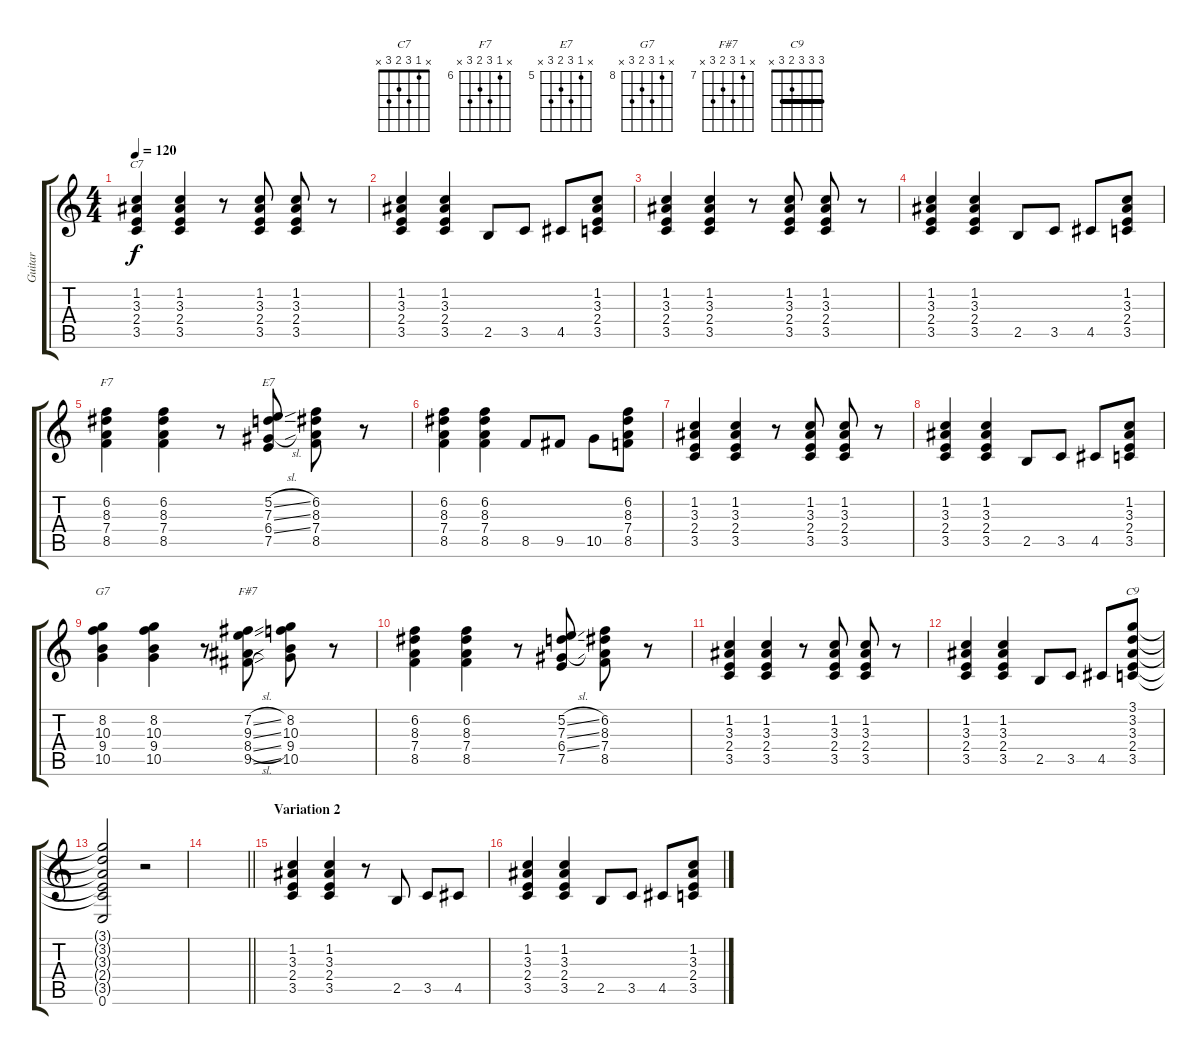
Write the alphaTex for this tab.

\track ("Guitar" "Guitar") {instrument acousticguitarsteel}
\staff {score tabs}
\tuning (E4 B3 G3 D3 A2 E2) {hide}
\chord ("C7" x 1 3 2 3 x)
\chord ("F7" x 6 8 7 8 x) {firstfret 6}
\chord ("E7" x 5 7 6 7 x) {firstfret 5}
\chord ("G7" x 8 10 9 10 x) {firstfret 8}
\chord ("F#7" x 7 9 8 9 x) {firstfret 7}
\chord ("C9" 3 3 3 2 3 x) {barre 3}
\ts (4 4)
\tempo 120
\clef g2
\ks c
(1.2 3.3 2.4 3.5).4{ch "C7" dy f instrument acousticguitarsteel} (1.2 3.3 2.4 3.5).4 r.8 (1.2 3.3 2.4 3.5).8 (1.2 3.3 2.4 3.5).8 r.8 |
(1.2 3.3 2.4 3.5).4 (1.2 3.3 2.4 3.5).4 2.5.8 3.5.8 4.5.8 (1.2 3.3 2.4 3.5).8 |
(1.2 3.3 2.4 3.5).4 (1.2 3.3 2.4 3.5).4 r.8 (1.2 3.3 2.4 3.5).8 (1.2 3.3 2.4 3.5).8 r.8 |
(1.2 3.3 2.4 3.5).4 (1.2 3.3 2.4 3.5).4 2.5.8 3.5.8 4.5.8 (1.2 3.3 2.4 3.5).8 |
(6.2 8.3 7.4 8.5).4{ch "F7"} (6.2 8.3 7.4 8.5).4 r.8 (5.2{sl} 7.3{sl} 6.4{sl} 7.5).8{ch "E7"} (6.2 8.3 7.4 8.5).8 r.8 |
(6.2 8.3 7.4 8.5).4 (6.2 8.3 7.4 8.5).4 8.5.8 9.5.8 10.5.8 (6.2 8.3 7.4 8.5).8 |
(1.2 3.3 2.4 3.5).4 (1.2 3.3 2.4 3.5).4 r.8 (1.2 3.3 2.4 3.5).8 (1.2 3.3 2.4 3.5).8 r.8 |
(1.2 3.3 2.4 3.5).4 (1.2 3.3 2.4 3.5).4 2.5.8 3.5.8 4.5.8 (1.2 3.3 2.4 3.5).8 |
(8.2 10.3 9.4 10.5).4{ch "G7"} (8.2 10.3 9.4 10.5).4 r.8 (7.2{sl} 9.3{sl} 8.4{sl} 9.5{sl}).8{ch "F#7"} (8.2 10.3 9.4 10.5).8 r.8 |
(6.2 8.3 7.4 8.5).4 (6.2 8.3 7.4 8.5).4 r.8 (5.2{sl} 7.3{sl} 6.4{sl} 7.5).8 (6.2 8.3 7.4 8.5).8 r.8 |
(1.2 3.3 2.4 3.5).4 (1.2 3.3 2.4 3.5).4 r.8 (1.2 3.3 2.4 3.5).8 (1.2 3.3 2.4 3.5).8 r.8 |
(1.2 3.3 2.4 3.5).4 (1.2 3.3 2.4 3.5).4 2.5.8 3.5.8 4.5.8 (3.1 3.2 3.3 2.4 3.5).8{ch "C9"} |
(3.1{t} 3.2{t} 3.3{t} 2.4{t} 3.5{t} 0.6).2 r.2 |
\barLineRight lightlight
|
\section ("" "Variation 2")
(1.2 3.3 2.4 3.5).4 (1.2 3.3 2.4 3.5).4 r.8 2.5.8 3.5.8 4.5.8 |
(1.2 3.3 2.4 3.5).4 (1.2 3.3 2.4 3.5).4 2.5.8 3.5.8 4.5.8 (1.2 3.3 2.4 3.5).8
